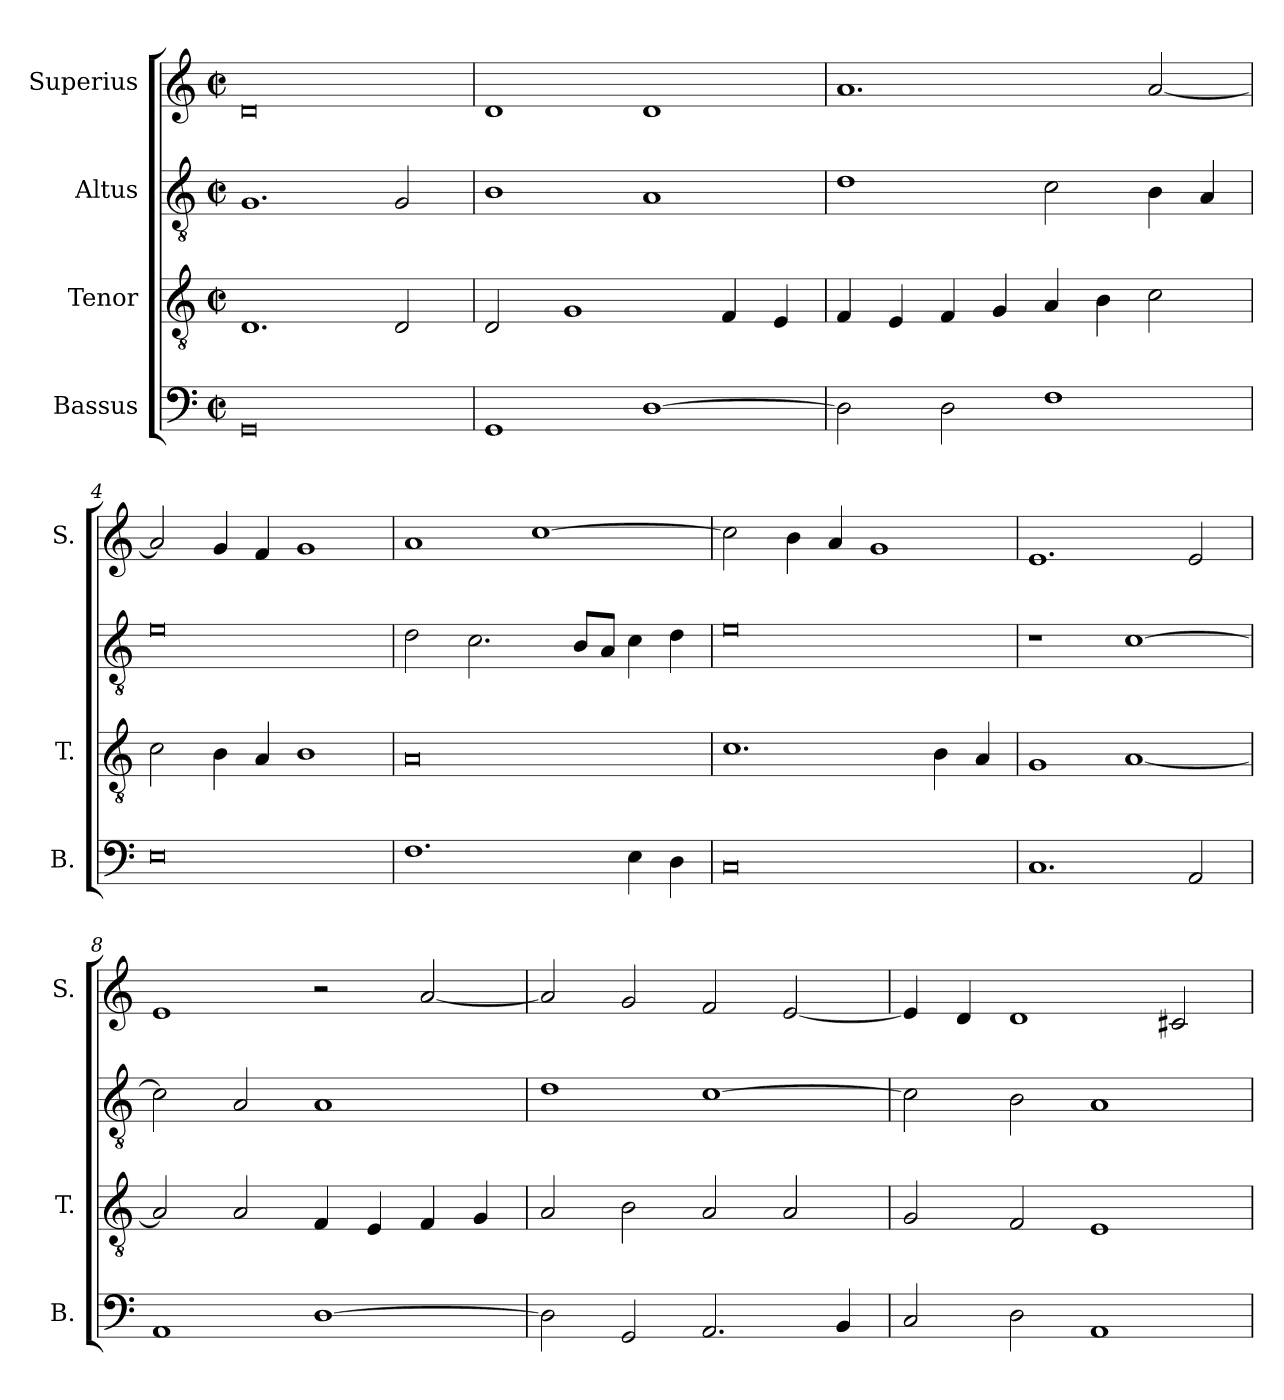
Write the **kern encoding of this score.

**kern	**kern	**kern	**kern
*part4	*part3	*part2	*part1
*staff4	*staff3	*staff2	*staff1
*I"Bassus	*I"Tenor	*I"Altus	*I"Superius
*I'B.	*I'T.	*	*I'S.
!!LO:PB:g=z
*clefF4	*clefGv2	*clefGv2	*clefG2
*	*ITrd7c12	*ITrd7c12	*
*k[]	*k[]	*k[]	*k[]
*C:	*C:	*C:	*C:
*M2/2	*M2/2	*M2/2	*M2/2
*met(c|)	*met(c|)	*met(c|)	*met(c|)
=1	=1	=1	=1
0GGi	1.DDi	1.GGi	0di
.	2DDi/	2GGi/	.
=2	=2	=2	=2
1GGi	2DDi/	1BBi	1di
.	1GGi	.	.
[>1Di	.	1AAi	1di
.	4FFi/	.	.
.	4EEi/	.	.
=3	=3	=3	=3
2Di\]	4FFi/	1Di	1.ai
.	4EEi/	.	.
2Di\	4FFi/	.	.
.	4GGi/	.	.
1Fi	4AAi/	2Ci\	.
.	4BBi\	.	.
.	2Ci\	4BBi\	[<2ai/
.	.	4AAi/	.
=4	=4	=4	=4
0Ei	2Ci\	0Ei	2ai/]
.	4BBi\	.	4gi/
.	4AAi/	.	4fi/
.	1BBi	.	1gi
=5	=5	=5	=5
1.Fi	0AAi	2Di\	1ai
.	.	2.Ci\	.
.	.	.	[>1cci
.	.	8BBi/L	.
.	.	8AAi/J	.
4Ei\	.	4Ci\	.
4Di\	.	4Di\	.
!!LO:LB:g=z
=6	=6	=6	=6
0Ci	1.Ci	0Ei	2cci\]
.	.	.	4bi\
.	.	.	4ai/
.	.	.	1gi
.	4BBi\	.	.
.	4AAi/	.	.
=7	=7	=7	=7
1.Ci	1GGi	1r	1.ei
.	[<1AAi	[>1Ci	.
2AAi/	.	.	2ei/
=8	=8	=8	=8
1AAi	2AAi/]	2Ci\]	1ei
.	2AAi/	2AAi/	.
[>1Di	4FFi/	1AAi	2r
.	4EEi/	.	.
.	4FFi/	.	[<2ai/
.	4GGi/	.	.
=9	=9	=9	=9
2Di\]	2AAi/	1Di	2ai/]
2GGi/	2BBi\	.	2gi/
2.AAi/	2AAi/	[>1Ci	2fi/
.	2AAi/	.	[<2ei/
4BBi/	.	.	.
=10	=10	=10	=10
2Ci/	2GGi/	2Ci\]	4ei/]
.	.	.	4di/
2Di\	2FFi/	2BBi\	1di
1AAi	1EEi	1AAi	.
.	.	.	2c#Xi/
=	=	=	=
*-	*-	*-	*-
